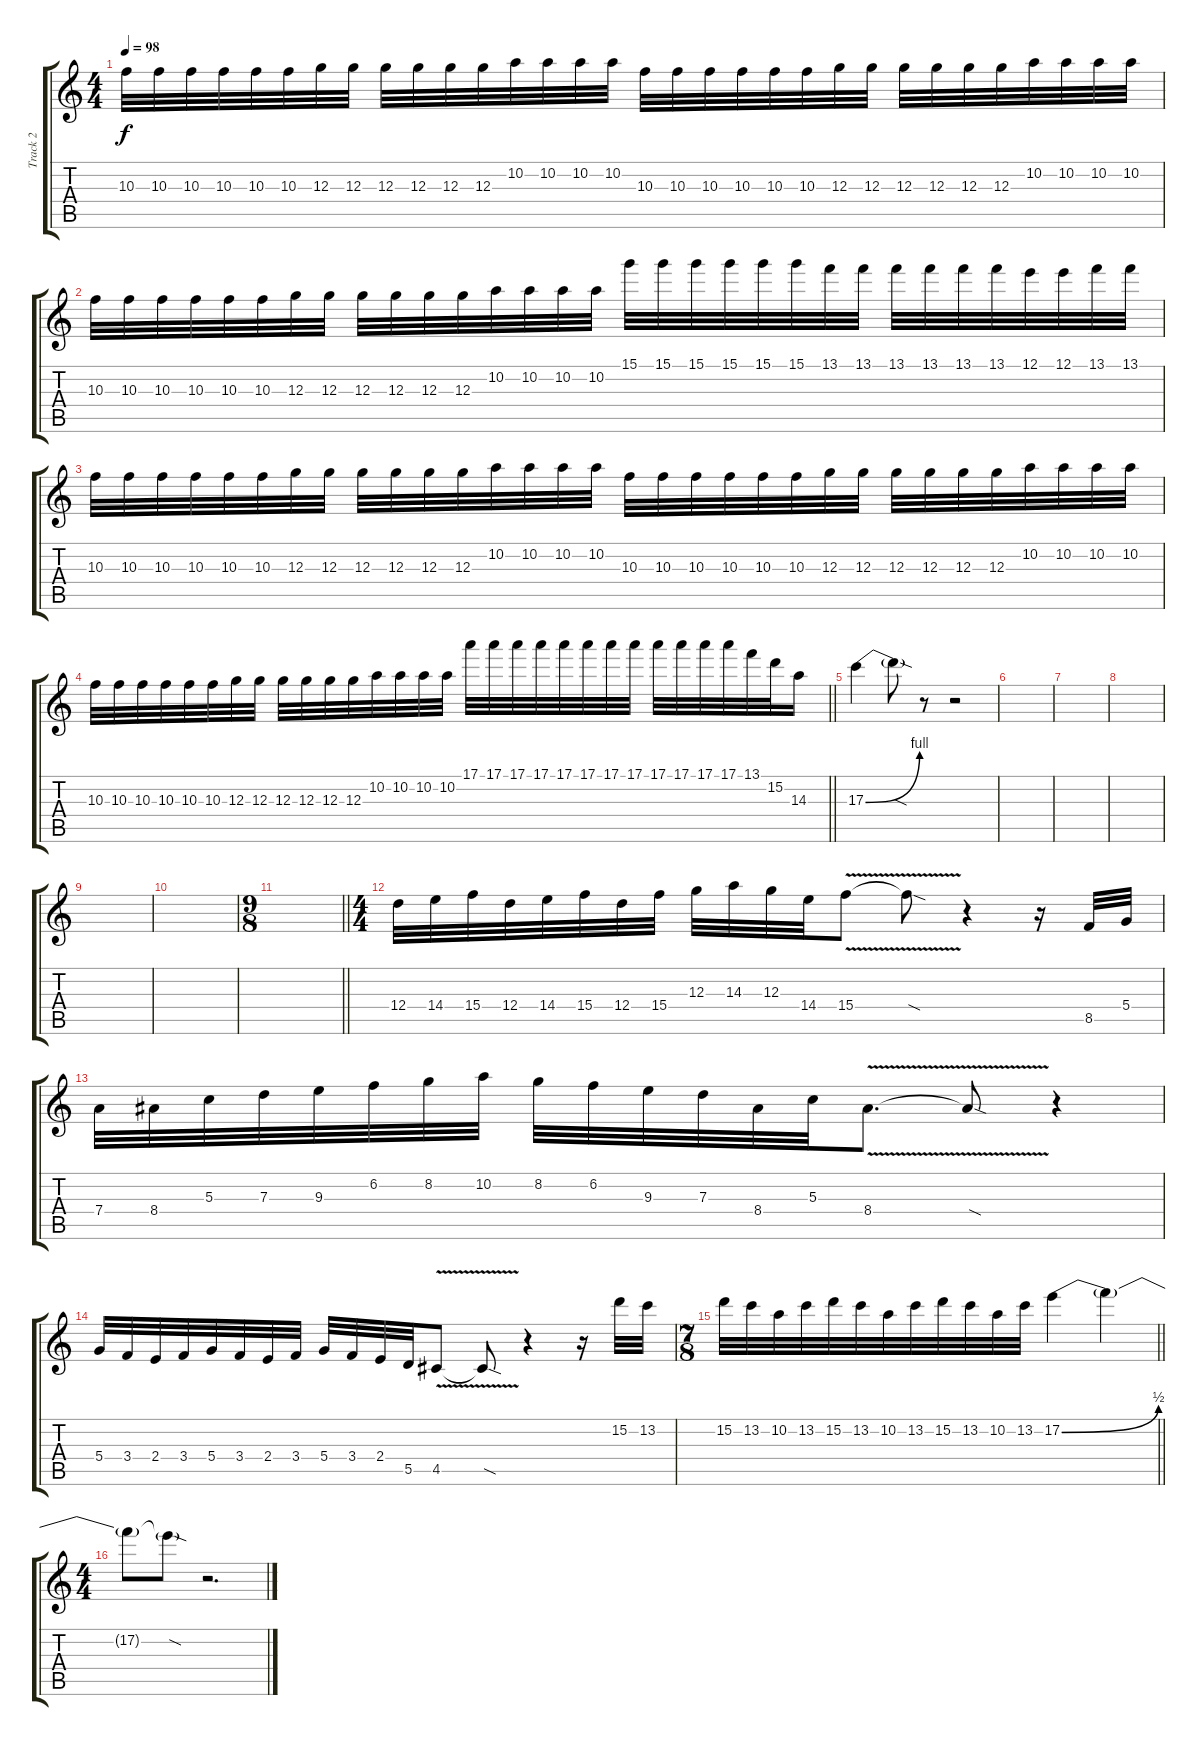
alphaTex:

\track ("Track 2" "Track 2") {instrument distortionguitar}
\staff {score tabs}
\tuning (E4 B3 G3 D3 A2 D2) {hide}
\ts (4 4)
\tempo 98
\clef g2
\ks c
10.3.32{dy f volume 15} 10.3.32 10.3.32 10.3.32 10.3.32 10.3.32 12.3.32 12.3.32 12.3.32 12.3.32 12.3.32 12.3.32 10.2.32 10.2.32 10.2.32 10.2.32 10.3.32 10.3.32 10.3.32 10.3.32 10.3.32 10.3.32 12.3.32 12.3.32 12.3.32 12.3.32 12.3.32 12.3.32 10.2.32 10.2.32 10.2.32 10.2.32 |
10.3.32 10.3.32 10.3.32 10.3.32 10.3.32 10.3.32 12.3.32 12.3.32 12.3.32 12.3.32 12.3.32 12.3.32 10.2.32 10.2.32 10.2.32 10.2.32 15.1.32 15.1.32 15.1.32 15.1.32 15.1.32 15.1.32 13.1.32 13.1.32 13.1.32 13.1.32 13.1.32 13.1.32 12.1.32 12.1.32 13.1.32 13.1.32 |
10.3.32 10.3.32 10.3.32 10.3.32 10.3.32 10.3.32 12.3.32 12.3.32 12.3.32 12.3.32 12.3.32 12.3.32 10.2.32 10.2.32 10.2.32 10.2.32 10.3.32 10.3.32 10.3.32 10.3.32 10.3.32 10.3.32 12.3.32 12.3.32 12.3.32 12.3.32 12.3.32 12.3.32 10.2.32 10.2.32 10.2.32 10.2.32 |
\barLineRight lightlight
10.3.32 10.3.32 10.3.32 10.3.32 10.3.32 10.3.32 12.3.32 12.3.32 12.3.32 12.3.32 12.3.32 12.3.32 10.2.32 10.2.32 10.2.32 10.2.32 17.1.32 17.1.32 17.1.32 17.1.32 17.1.32 17.1.32 17.1.32 17.1.32 17.1.32 17.1.32 17.1.32 17.1.32 13.1.32 15.2.32 14.3.16 |
17.3{be (bend 0 0 60 4)}.4 17.3{sod t}.8 r.8 r.2 |
|
|
|
|
|
\ts (9 8)
\barLineRight lightlight
|
\ts (4 4)
12.4.32{volume 13} 14.4.32 15.4.32 12.4.32 14.4.32 15.4.32 12.4.32 15.4.32 12.3.32 14.3.32 12.3.32 14.4.32 15.4{v}.8 15.4{sod t}.8 r.4 r.16 8.5.32 5.4.32 |
7.4.32 8.4.32 5.3.32 7.3.32 9.3.32 6.2.32 8.2.32 10.2.32 8.2.32 6.2.32 9.3.32 7.3.32 8.4.32 5.3.32 8.4{v}.8{d} 8.4{sod t}.8 r.4 |
5.4.32 3.4.32 2.4.32 3.4.32 5.4.32 3.4.32 2.4.32 3.4.32 5.4.32 3.4.32 2.4.32 5.5.32 4.5{v}.8 4.5{sod t}.8 r.4 r.16 15.2.32 13.2.32 |
\ts (7 8)
\barLineRight lightlight
15.2.32 13.2.32 10.2.32 13.2.32 15.2.32 13.2.32 10.2.32 13.2.32 15.2.32 13.2.32 10.2.32 13.2.32 17.2{be (bend 0 0 60 2)}.4 17.2{t}.4 |
\ts (4 4)
17.2{t}.8 17.2{sod t}.8 r.2{d}
